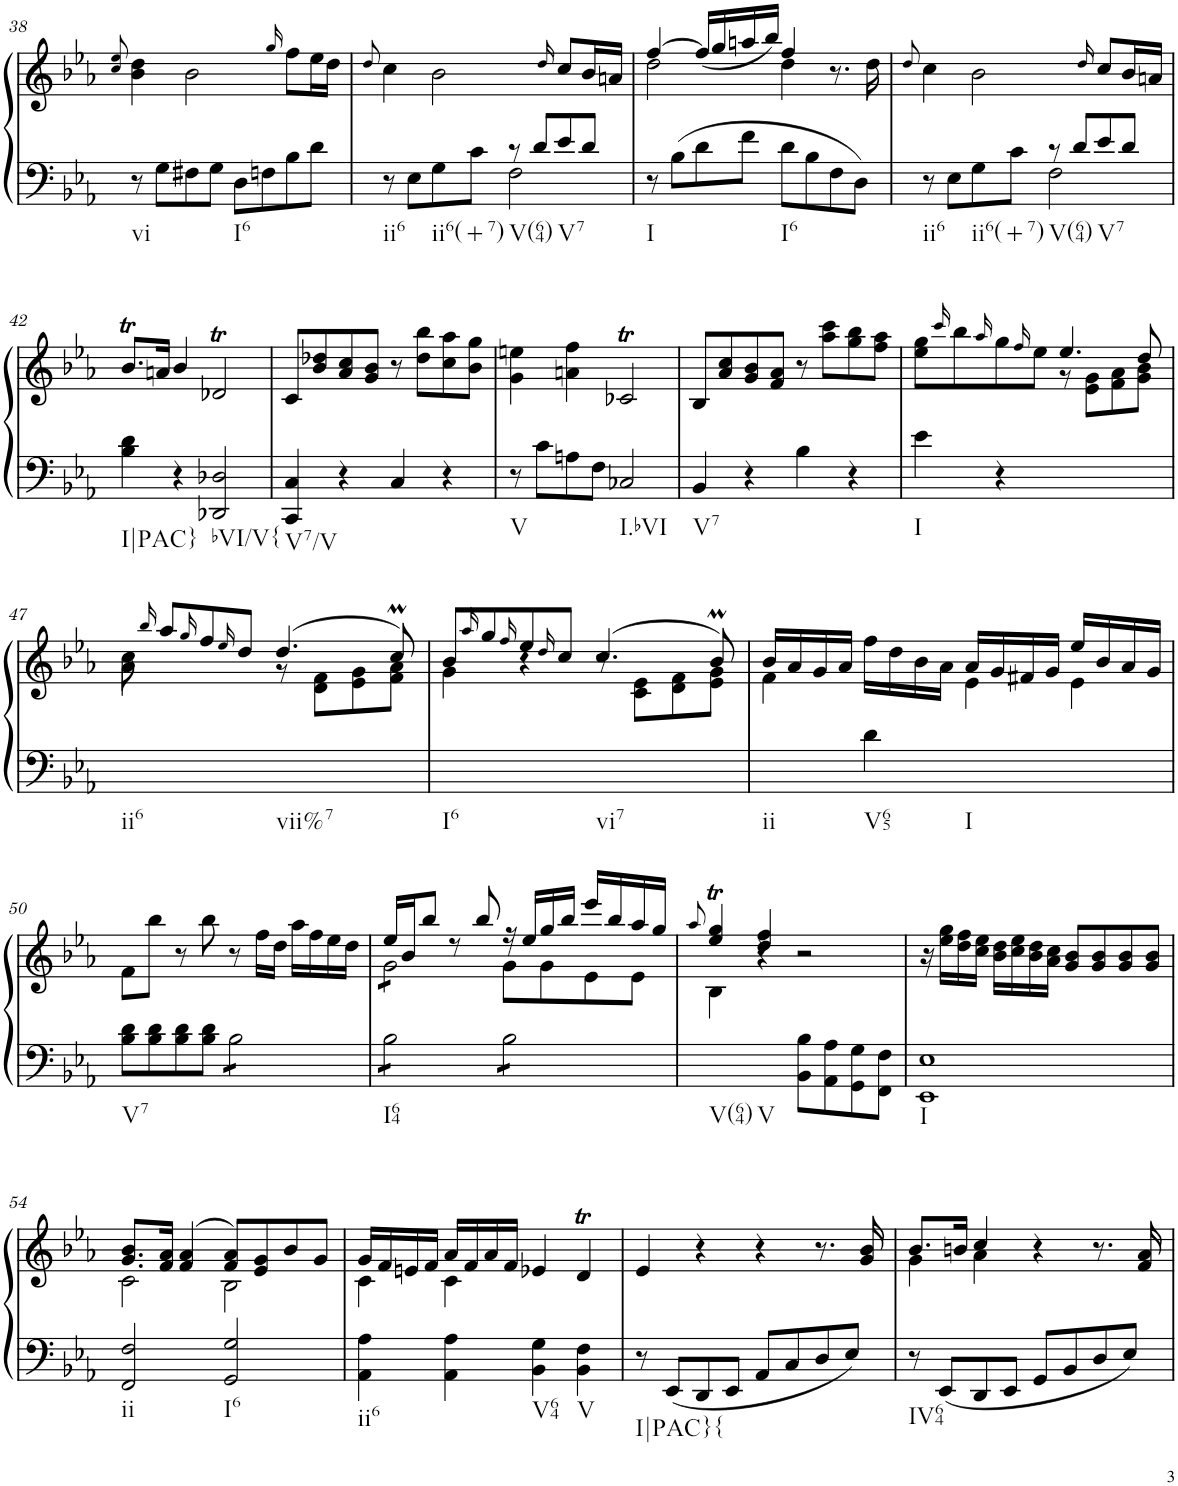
**kern	**kern
*part1	*part1
*staff2	*staff1
*I"Piano	*
*I'Pno.	*
!!LO:PB:g=z
*clefF4	*clefG2
*k[b-e-a-]	*k[b-e-a-]
*M4/4	*M4/4
*met(c)	*met(c)
=38	=38
.	8qcc/ 8qee-/
!LO:TX:b:t=vi	!
8r	4b-\ 4dd\
8G\L	.
8F#X\	2b-\
8G\J	.
!LO:TX:b:t=I6	!
8D\L	.
8Fn\	.
.	16qgg/
8B-\	8ff\L
8d\J	16ee-\L
.	16dd\JJ
=39	=39
.	8qdd/
*^	*
!LO:TX:b:t=ii6	!	!
8r	2ryy	4cc\
8E-\L	.	.
!LO:TX:b:t=ii6(+7)	!	!
8G\	.	2b-\
8c\J	.	.
!LO:TX:b:t=V7	!	!
8r	2F\	.
8d/L	.	.
.	.	16qdd/
!LO:TX:b:t=V(64)	!	!
8e-/	.	8cc/L
8d/J	.	16b-/L
.	.	16an/JJ
*v	*v	*
=40	=40
*	*^
!LO:TX:b:t=I	!	!
8r	[4ff/	2dd\
8B-\L	.	.
8d\	(<16ff/LL]	.
.	16gg/	.
8f\J	16aan/	.
.	16bb-/JJ)	.
!LO:TX:b:t=I6	!	!
8d\L	4ff/	4dd\
8B-\	.	.
8F\	8.r	4ryy
8D\J	.	.
.	16dd\	.
*	*v	*v
=41	=41
.	8qdd/
*^	*
!LO:TX:b:t=ii6	!	!
8r	2ryy	4cc\
8E-\L	.	.
!LO:TX:b:t=ii6(+7)	!	!
8G\	.	2b-\
8c\J	.	.
!LO:TX:b:t=V7	!	!
8r	2F\	.
8d/L	.	.
.	.	16qdd/
!LO:TX:b:t=V(64)	!	!
8e-/	.	8cc/L
8d/J	.	16b-/L
.	.	16an/JJ
*v	*v	*
!!LO:LB:g=z
=42	=42
!LO:TX:b:t=I|PAC}	!
4B-\ 4d\	8.b-T/L
.	16an/Jk
4r	4b-/
!LO:TX:b:t=bVI/V{	!
2DD-X/ 2D-X/	2d-XT/
=43	=43
!LO:TX:b:t=V7/V	!
4CC/ 4C/	8c/L
.	8b-/ 8dd-X/
4r	8a-/ 8cc/
.	8g/ 8b-/J
4C/	8r
.	8dd-\ 8bb-\L
4r	8cc\ 8aa-\
.	8b-\ 8gg\J
=44	=44
!LO:TX:b:t=V	!
8r	4g\ 4een\
8c\L	.
8An\	4an\ 4ff\
8F\J	.
!LO:TX:b:t=I.bVI	!
2C-X/	2c-XT/
=45	=45
!LO:TX:b:t=V7	!
4BB-/	8B-/L
.	8a-/ 8cc/
4r	8g/ 8b-/
.	8f/ 8a-/J
4B-\	8r
.	8aa-\ 8ccc\L
4r	8gg\ 8bb-\
.	8ff\ 8aa-\J
=46	=46
*	*^
!LO:TX:b:t=I	!	!
4e-\	8ee-\ 8gg\L	2ryy
.	16qccc/	.
.	8bb-\	.
.	16qaa-/	.
4r	8gg\	.
.	16qff/	.
.	8ee-\J	.
2ryy	4.ee-/	8r
.	.	8e-\ 8g\L
.	.	8f\ 8a-\
.	8dd/	8g\ 8b-\J
!!LO:LB:g=z
=47	=47	=47
*	*	*^
!LO:TX:b:t=ii6	!	!	!
4ryy	8cc\	2ryy	4a-\
.	16qbb-/	.	.
.	8aa-/L	.	.
.	16qgg/	.	.
4ryy	8ff/	.	2.ryy
.	16qee-/	.	.
.	8dd/J	.	.
!LO:TX:b:t=vii%7	!	!	!
2ryy	(4.dd/	8r	.
.	.	8d\ 8f\L	.
.	.	8e-\ 8g\	.
.	8ccM/)	8f\ 8a-\J	.
*	*	*v	*v
=48	=48	=48
!LO:TX:b:t=I6	!	!
4ryy	8b-/L	4g\
.	16qaa-/	.
.	8gg/	.
.	16qff/	.
4r	8ee-/	4.ryy
.	16qdd/	.
.	8cc/J	.
!LO:TX:b:t=vi7	!	!
8r	(>4.cc/	.
4.ryy	.	8c\ 8e-\L
.	.	8d\ 8f\
.	8b-M/)	8e-\ 8g\J
=49	=49	=49
!LO:TX:b:t=ii	!	!
4ryy	16b-/LL	4f\
.	16a-/	.
.	16g/	.
.	16a-/JJ	.
!LO:TX:b:t=V65	!	!
4d\	16ff\LL	4ryy
.	16dd\	.
.	16b-\	.
.	16a-\JJ	.
!LO:TX:b:t=I	!	!
2ryy	16a-/LL	4e-\
.	16g/	.
.	16f#X/	.
.	16g/JJ	.
.	16ee-/LL	4e-\
.	16b-/	.
.	16a-/	.
.	16g/JJ	.
*	*v	*v
!!LO:LB:g=z
=50	=50
!LO:TX:b:t=V7	!
8B-\ 8d\L	8f\L
8B-\ 8d\	8bb-\J
8B-\ 8d\	8r
8B-\ 8d\J	8bb-\
*tremolo	*
8B-\L	8r
8B-\	16ff\LL
.	16dd\JJ
8B-\	16aa-\LL
.	16ff\
8B-\J	16ee-\
.	16dd\JJ
=51	=51
*	*^
!LO:TX:b:t=I64	!	!
*	*tremolo	*
8B-\L	16ee-/LL	8g\L
.	16b-/J	.
8B-\	8bb-/J	8g\
8B-\	8r	8g\
8B-\J	8bb-/	8g\J
*	*Xtremolo	*
8B-\L	16r	8g\L
.	16ee-/LL	.
8B-\	16gg/	8g\
.	16bb-/JJ	.
8B-\	16eee-/LL	8e-\
.	16bb-/	.
8B-\J	16aa-/	8e-\J
*Xtremolo	*	*
.	16gg/JJ	.
=52	=52	=52
.	8qaa-/	.
!LO:TX:b:t=V(64)	!	!
4ryy	4ee-/T 4gg/T	4B-\
!LO:TX:b:t=V	!	!
4r	4dd/ 4ff/	2.ryy
8BB-\ 8B-\L	2r	.
8AA-\ 8A-\	.	.
8GG\ 8G\	.	.
8FF\ 8F\J	.	.
*	*v	*v
=53	=53
!LO:TX:b:t=I	!
1EE- 1E-	16r
.	16ee-\ 16gg\LL
.	16dd\ 16ff\
.	16cc\ 16ee-\JJ
.	16b-\ 16dd\LL
.	16cc\ 16ee-\
.	16b-\ 16dd\
.	16a-\ 16cc\JJ
.	8g/ 8b-/L
.	8g/ 8b-/
.	8g/ 8b-/
.	8g/ 8b-/J
!!LO:LB:g=z
=54	=54
*	*^
!LO:TX:b:t=ii	!	!
2FF/ 2F/	8.g/ 8.b-/L	2c\
.	16f/ 16a-/Jk	.
.	(4f/ 4a-/	.
!LO:TX:b:t=I6	!	!
2GG/ 2G/	8f/ 8a-/L)	2B-\
.	8e-/ 8g/	.
.	8b-/	.
.	8g/J	.
=55	=55	=55
!LO:TX:b:t=ii6	!	!
4AA-\ 4A-\	16g/LL	4c\
.	16f/	.
.	16en/	.
.	16f/JJ	.
4AA-\ 4A-\	16a-/LL	4c\
.	16f/	.
.	16a-/	.
.	16f/JJ	.
!LO:TX:b:t=V64	!	!
4BB-\ 4G\	4e-X/	2ryy
!LO:TX:b:t=V	!	!
4BB-\ 4F\	4dt/	.
*	*v	*v
=56	=56
!LO:TX:b:t=I|PAC}{	!
8r	4e-/
8EE-/L	.
8DD/	4r
8EE-/J	.
8AA-/L	4r
8C/	.
8D/	8.r
8E-/J	.
.	16g/ 16b-/
=57	=57
*	*^
!LO:TX:b:t=IV64	!	!
8r	8.b-/L	4g\
8EE-/L	.	.
.	16bn/Jk	.
8DD/	4cc/	4a-\
8EE-/J	.	.
8GG/L	4r	2ryy
8BB-/	.	.
8D/	8.r	.
8E-/J	.	.
.	16f/ 16a-/	.
*	*v	*v
=	=
*-	*-
